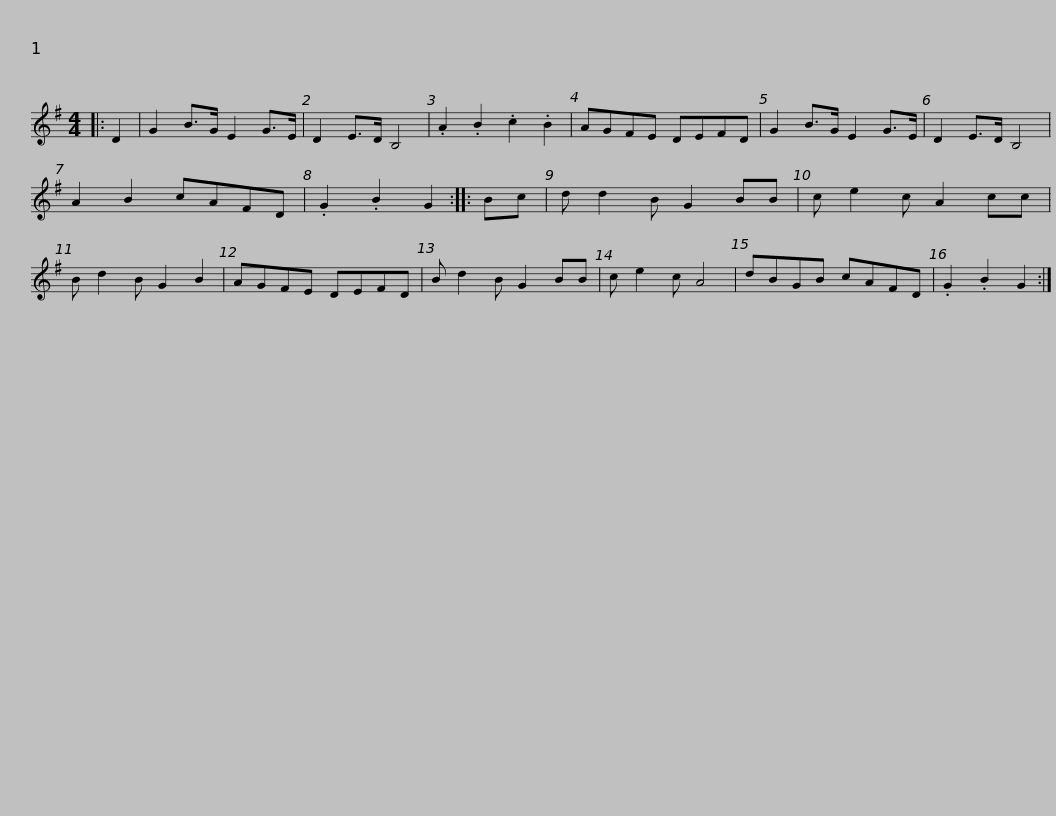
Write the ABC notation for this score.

X:1
L:1/8
M:4/4
I:linebreak $
K:G
V:1 treble
V:1
|: D2 | G2 B>G E2 G>E | D2 E>D B,4 | .A2 .B2 .c2 .B2 | AGFE DEFD | %5
 G2 B>G E2 G>E | D2 E>D B,4 |$ A2 B2 cAFD | .G2 .B2 G2 :: Bc | %10
 d d2 B G2 BB | c e2 c A2 cc | B d2 B G2 B2 | AGFE DEFD | B d2 B G2 BB |$ %15
 c e2 c A4 | dBGB cAFD | .G2 .B2 G2 :| %18
